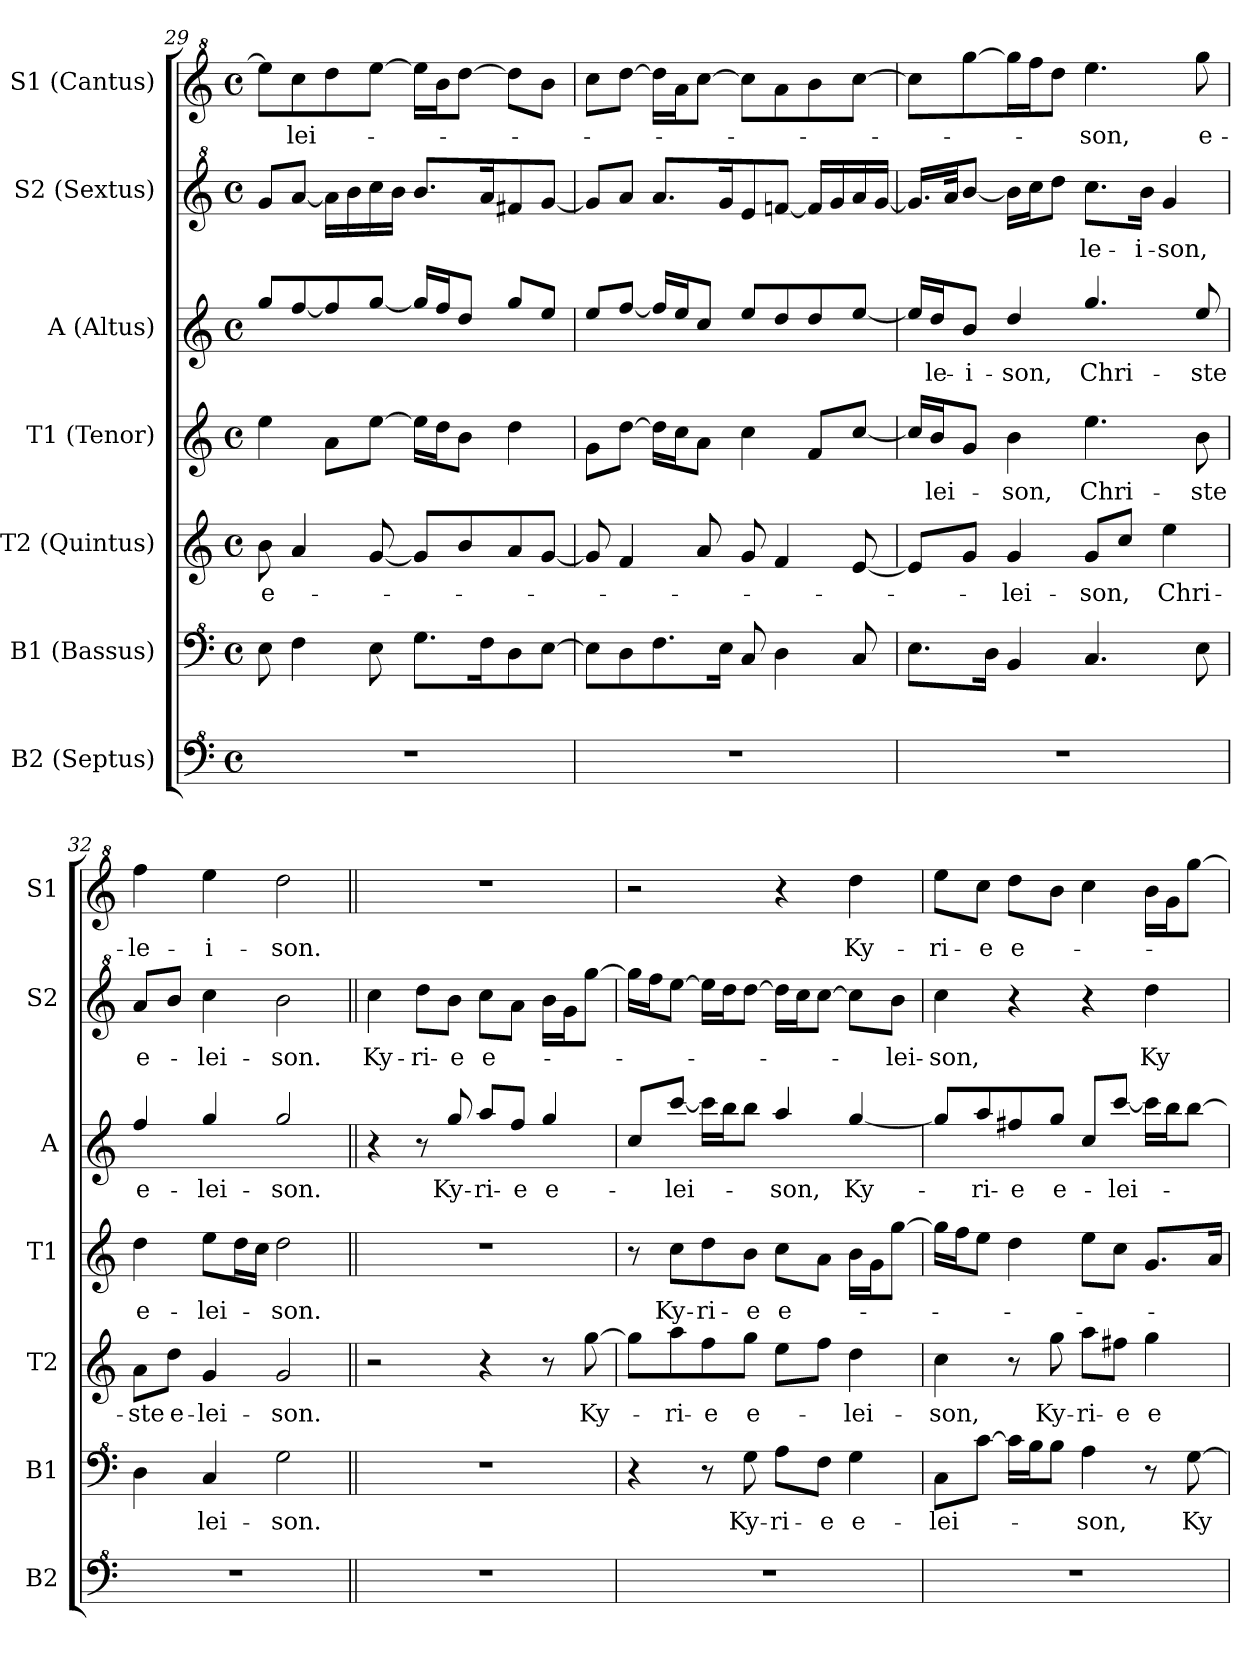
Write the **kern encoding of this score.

**kern	**kern	**text	**kern	**text	**kern	**text	**kern	**text	**kern	**text	**kern	**text
*part7	*part6	*part6	*part5	*part5	*part4	*part4	*part3	*part3	*part2	*part2	*part1	*part1
*staff7	*staff6	*staff6	*staff5	*staff5	*staff4	*staff4	*staff3	*staff3	*staff2	*staff2	*staff1	*staff1
*I"B2 (Septus)	*I"B1 (Bassus)	*	*I"T2 (Quintus)	*	*I"T1 (Tenor)	*	*I"A (Altus)	*	*I"S2 (Sextus)	*	*I"S1 (Cantus)	*
*I'B2	*I'B1	*	*I'T2	*	*I'T1	*	*I'A	*	*I'S2	*	*I'S1	*
*clefF^4	*clefF^4	*	*clefG2	*	*clefG2	*	*clefG2	*	*clefG^2	*	*clefG^2	*
*k[]	*k[]	*	*k[]	*	*k[]	*	*k[]	*	*k[]	*	*k[]	*
*M4/4	*M4/4	*	*M4/4	*	*M4/4	*	*M4/4	*	*M4/4	*	*M4/4	*
*met(c)	*met(c)	*	*met(c)	*	*met(c)	*	*met(c)	*	*met(c)	*	*met(c)	*
=29	=29	=29	=29	=29	=29	=29	=29	=29	=29	=29	=29	=29
!	!	!	!	!LO:LY:b	!	!	!	!	!	!	!	!
1r	8e\	.	8b\	e-	4ee\	.	8gg/L	.	8gg/L	.	8eee\L]	.
!	!	!	!	!	!	!	!	!	!	!	!	!LO:LY:b
.	4f\	.	4a/	.	.	.	[8ff/	.	[8aa/J	.	8ccc\	-lei-
.	.	.	.	.	8a\L	.	8ff/]	.	16aa\LL]	.	8ddd\	.
.	.	.	.	.	.	.	.	.	16bb\	.	.	.
.	8e\	.	[8g/	.	[8ee\J	.	[8gg/J	.	16ccc\	.	[8eee\J	.
.	.	.	.	.	.	.	.	.	16bb\JJ	.	.	.
.	8.g\L	.	8g/L]	.	16ee\LL]	.	16gg/LL]	.	8.bb/L	.	16eee\LL]	.
.	.	.	.	.	16dd\J	.	16ff/J	.	.	.	16bb\J	.
.	.	.	8b/	.	8b\J	.	8dd/J	.	.	.	[8ddd\J	.
.	16f\K	.	.	.	.	.	.	.	16aa/K	.	.	.
.	8d\	.	8a/	.	4dd\	.	8gg/L	.	8ff#X/	.	8ddd\L]	.
.	[8e\J	.	[8g/J	.	.	.	8ee/J	.	[8gg/J	.	8bb\J	.
=30	=30	=30	=30	=30	=30	=30	=30	=30	=30	=30	=30	=30
1r	8e\L]	.	8g/]	.	8g\L	.	8ee/L	.	8gg/L]	.	8ccc\L	.
.	8d\	.	4f/	.	[8dd\J	.	[8ff/J	.	8aa/J	.	[8ddd\J	.
.	8.f\	.	.	.	16dd\LL]	.	16ff/LL]	.	8.aa/L	.	16ddd\LL]	.
.	.	.	.	.	16cc\J	.	16ee/J	.	.	.	16aa\J	.
.	.	.	8a/	.	8a\J	.	8cc/J	.	.	.	[8ccc\J	.
.	16e\Jk	.	.	.	.	.	.	.	16gg/K	.	.	.
.	8c/	.	8g/	.	4cc\	.	8ee/L	.	8ee/	.	8ccc\L]	.
.	4d\	.	4f/	.	.	.	8dd/	.	[8ffni/J	.	8aa\	.
.	.	.	.	.	8f/L	.	8dd/	.	16ff/LL]	.	8bb\	.
.	.	.	.	.	.	.	.	.	16gg/	.	.	.
.	8c/	.	[8e/	.	[8cc/J	.	[8ee/J	.	16aa/	.	[8ccc\J	.
.	.	.	.	.	.	.	.	.	[16gg/JJ	.	.	.
!!LO:LB:g=z
=31	=31	=31	=31	=31	=31	=31	=31	=31	=31	=31	=31	=31
1r	8.e\L	.	8e/L]	.	16cc/LL]	.	16ee/LL]	.	16.gg/LL]	.	8ccc\L]	.
!	!	!	!	!	!	!LO:LY:b	!	!LO:LY:b	!	!	!	!
.	.	.	.	.	16b/J	-lei-	16dd/J	-le-	.	.	.	.
.	.	.	.	.	.	.	.	.	32aa/JK	.	.	.
!	!	!	!	!	!	!	!	!LO:LY:b	!	!	!	!
.	.	.	8g/J	.	8g/J	.	8b/J	-i-	[8bb/J	.	[8ggg\	.
.	16d\Jk	.	.	.	.	.	.	.	.	.	.	.
!	!	!	!	!LO:LY:b	!	!LO:LY:b	!	!LO:LY:b	!	!	!	!
.	4B/	.	4g/	-lei-	4b\	-son,	4dd/	-son,	16bb\LL]	.	16ggg\L]	.
.	.	.	.	.	.	.	.	.	16ccc\J	.	16fff\J	.
.	.	.	.	.	.	.	.	.	8ddd\J	.	8ddd\J	.
!	!	!	!	!LO:LY:b	!	!LO:LY:b	!	!LO:LY:b	!	!LO:LY:b	!	!LO:LY:b
.	4.c/	.	8g/L	-son,	4.ee\	Chri-	4.gg/	Chri-	8.ccc\L	-le-	4.eee\	-son,
.	.	.	8cc/J	.	.	.	.	.	.	.	.	.
!	!	!	!	!	!	!	!	!	!	!LO:LY:b	!	!
.	.	.	.	.	.	.	.	.	16bb\Jk	-i-	.	.
!	!	!	!	!LO:LY:b	!	!	!	!	!	!LO:LY:b	!	!
.	.	.	4ee\	Chri-	.	.	.	.	4gg/	-son,	.	.
!	!	!	!	!	!	!LO:LY:b	!	!LO:LY:b	!	!	!	!LO:LY:b
.	8e\	.	.	.	8b\	-ste	8ee/	-ste	.	.	8ggg\	e-
=32	=32	=32	=32	=32	=32	=32	=32	=32	=32	=32	=32	=32
!	!	!	!	!LO:LY:b	!	!LO:LY:b	!	!LO:LY:b	!	!LO:LY:b	!	!LO:LY:b
1r	4d\	.	8a\L	-ste	4dd\	e-	4ff/	e-	8aa/L	e-	4fff\	-le-
!	!	!	!	!LO:LY:b	!	!	!	!	!	!	!	!
.	.	.	8dd\J	e-	.	.	.	.	8bb/J	.	.	.
!	!	!LO:LY:b	!	!LO:LY:b	!	!LO:LY:b	!	!LO:LY:b	!	!LO:LY:b	!	!LO:LY:b
.	4c/	-lei-	4g/	-lei-	8ee\L	-lei-	4gg/	-lei-	4ccc\	-lei-	4eee\	-i-
.	.	.	.	.	16dd\L	.	.	.	.	.	.	.
.	.	.	.	.	16cc\JJ	.	.	.	.	.	.	.
!	!	!LO:LY:b	!	!LO:LY:b	!	!LO:LY:b	!	!LO:LY:b	!	!LO:LY:b	!	!LO:LY:b
.	2g\	-son.	2g/	-son.	2dd\	-son.	2gg/	-son.	2bb\	-son.	2ddd\	-son.
=33||	=33||	=33||	=33||	=33||	=33||	=33||	=33||	=33||	=33||	=33||	=33||	=33||
!	!	!	!	!	!	!	!	!	!	!LO:LY:b	!	!
1r	1r	.	2r	.	1r	.	4r	.	4ccc\	Ky-	1r	.
!	!	!	!	!	!	!	!	!	!	!LO:LY:b	!	!
.	.	.	.	.	.	.	8r	.	8ddd\L	-ri-	.	.
!	!	!	!	!	!	!	!	!LO:LY:b	!	!LO:LY:b	!	!
.	.	.	.	.	.	.	8gg/	Ky-	8bb\J	-e	.	.
!	!	!	!	!	!	!	!	!LO:LY:b	!	!LO:LY:b	!	!
.	.	.	4r	.	.	.	8aa/L	-ri-	8ccc\L	e-	.	.
!	!	!	!	!	!	!	!	!LO:LY:b	!	!	!	!
.	.	.	.	.	.	.	8ff/J	-e	8aa\J	.	.	.
!	!	!	!	!	!	!	!	!LO:LY:b	!	!	!	!
.	.	.	8r	.	.	.	4gg/	e-	16bb\LL	.	.	.
.	.	.	.	.	.	.	.	.	16gg\J	.	.	.
!	!	!	!	!LO:LY:b	!	!	!	!	!	!	!	!
.	.	.	[8gg\	Ky-	.	.	.	.	[8ggg\J	.	.	.
=34	=34	=34	=34	=34	=34	=34	=34	=34	=34	=34	=34	=34
1r	4r	.	8gg\L]	.	8r	.	8cc/L	.	16ggg\LL]	.	2r	.
.	.	.	.	.	.	.	.	.	16fff\J	.	.	.
!	!	!	!	!LO:LY:b	!	!LO:LY:b	!	!LO:LY:b	!	!	!	!
.	.	.	8aa\	-ri-	8cc\L	Ky-	[8ccc/J	-lei-	[8eee\J	.	.	.
!	!	!	!	!LO:LY:b	!	!LO:LY:b	!	!	!	!	!	!
.	8r	.	8ff\	-e	8dd\	-ri-	16ccc\LL]	.	16eee\LL]	.	.	.
.	.	.	.	.	.	.	16bb\J	.	16ddd\J	.	.	.
!	!	!LO:LY:b	!	!LO:LY:b	!	!LO:LY:b	!	!	!	!	!	!
.	8g\	Ky-	8gg\J	e-	8b\J	-e	8bb\J	.	[8ddd\J	.	.	.
!	!	!LO:LY:b	!	!	!	!LO:LY:b	!	!LO:LY:b	!	!	!	!
.	8a\L	-ri-	8ee\L	.	8cc\L	e-	4aa/	-son,	16ddd\LL]	.	4r	.
.	.	.	.	.	.	.	.	.	16ccc\J	.	.	.
!	!	!LO:LY:b	!	!	!	!	!	!	!	!	!	!
.	8f\J	-e	8ff\J	.	8a\J	.	.	.	[8ccc\J	.	.	.
!	!	!LO:LY:b	!	!LO:LY:b	!	!	!	!LO:LY:b	!	!	!	!LO:LY:b
.	4g\	e-	4dd\	-lei-	16b\LL	.	[4gg/	Ky-	8ccc\L]	.	4ddd\	Ky-
.	.	.	.	.	16g\J	.	.	.	.	.	.	.
!	!	!	!	!	!	!	!	!	!	!LO:LY:b	!	!
.	.	.	.	.	[8gg\J	.	.	.	8bb\J	-lei-	.	.
=35	=35	=35	=35	=35	=35	=35	=35	=35	=35	=35	=35	=35
!	!	!LO:LY:b	!	!LO:LY:b	!	!	!	!	!	!LO:LY:b	!	!LO:LY:b
1r	8c\L	-lei-	4cc\	-son,	16gg\LL]	.	8gg/L]	.	4ccc\	-son,	8eee\L	-ri-
.	.	.	.	.	16ff\J	.	.	.	.	.	.	.
!	!	!	!	!	!	!	!	!LO:LY:b	!	!	!	!LO:LY:b
.	[8cc\J	.	.	.	8ee\J	.	8aa/	-ri-	.	.	8ccc\J	-e
!	!	!	!	!	!	!	!	!LO:LY:b	!	!	!	!LO:LY:b
.	16cc\LL]	.	8r	.	4dd\	.	8ff#X/	-e	4r	.	8ddd\L	e-
.	16b\J	.	.	.	.	.	.	.	.	.	.	.
!	!	!	!	!LO:LY:b	!	!	!	!LO:LY:b	!	!	!	!
.	8b\J	.	8gg\	Ky-	.	.	8gg/J	e-	.	.	8bb\J	.
!	!	!LO:LY:b	!	!LO:LY:b	!	!	!	!	!	!	!	!
.	4a\	-son,	8aa\L	-ri-	8ee\L	.	8cc/L	.	4r	.	4ccc\	.
!	!	!	!	!LO:LY:b	!	!	!	!LO:LY:b	!	!	!	!
.	.	.	8ff#X\J	-e	8cc\J	.	[8ccc/J	-lei-	.	.	.	.
!	!	!	!	!LO:LY:b	!	!	!	!	!	!LO:LY:b	!	!
.	8r	.	4gg\	e-	8.g/L	.	16ccc\LL]	.	4ddd\	Ky-	16bb\LL	.
.	.	.	.	.	.	.	16bb\J	.	.	.	16gg\J	.
!	!	!LO:LY:b	!	!	!	!	!	!	!	!	!	!
.	[8g\	Ky-	.	.	.	.	[8bb\J	.	.	.	[8ggg\J	.
.	.	.	.	.	16a/Jk	.	.	.	.	.	.	.
=	=	=	=	=	=	=	=	=	=	=	=	=
*-	*-	*-	*-	*-	*-	*-	*-	*-	*-	*-	*-	*-
